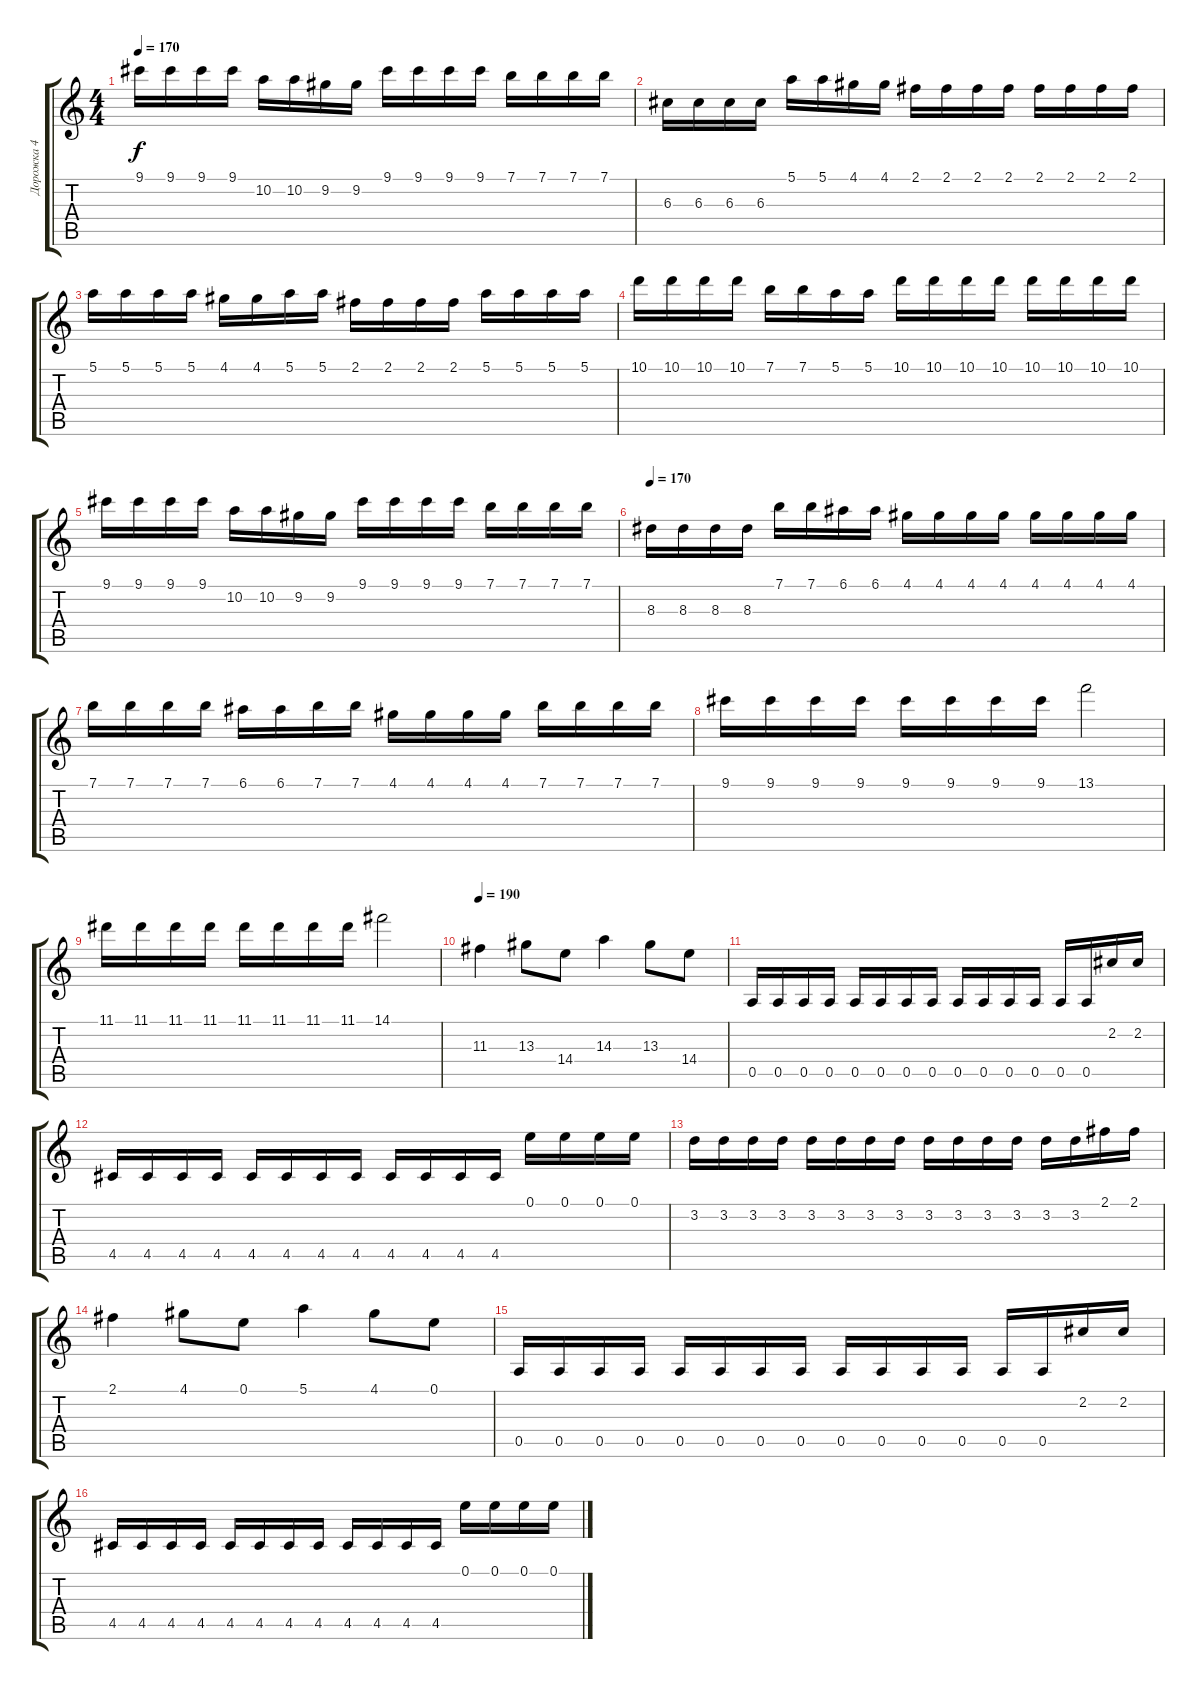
\track ("Дорожка 4" "Дорожка 4") {instrument distortionguitar}
\staff {score tabs}
\tuning (E4 B3 G3 D3 A2 E2) {hide}
\ts (4 4)
\tempo 170
\clef g2
\ks c
9.1.16{dy f} 9.1.16 9.1.16 9.1.16 10.2.16 10.2.16 9.2.16 9.2.16 9.1.16 9.1.16 9.1.16 9.1.16 7.1.16 7.1.16 7.1.16 7.1.16 |
6.3.16 6.3.16 6.3.16 6.3.16 5.1.16 5.1.16 4.1.16 4.1.16 2.1.16 2.1.16 2.1.16 2.1.16 2.1.16 2.1.16 2.1.16 2.1.16 |
5.1.16 5.1.16 5.1.16 5.1.16 4.1.16 4.1.16 5.1.16 5.1.16 2.1.16 2.1.16 2.1.16 2.1.16 5.1.16 5.1.16 5.1.16 5.1.16 |
10.1.16 10.1.16 10.1.16 10.1.16 7.1.16 7.1.16 5.1.16 5.1.16 10.1.16 10.1.16 10.1.16 10.1.16 10.1.16 10.1.16 10.1.16 10.1.16 |
9.1.16 9.1.16 9.1.16 9.1.16 10.2.16 10.2.16 9.2.16 9.2.16 9.1.16 9.1.16 9.1.16 9.1.16 7.1.16 7.1.16 7.1.16 7.1.16 |
\tempo 170
8.3.16 8.3.16 8.3.16 8.3.16 7.1.16 7.1.16 6.1.16 6.1.16 4.1.16 4.1.16 4.1.16 4.1.16 4.1.16 4.1.16 4.1.16 4.1.16 |
7.1.16 7.1.16 7.1.16 7.1.16 6.1.16 6.1.16 7.1.16 7.1.16 4.1.16 4.1.16 4.1.16 4.1.16 7.1.16 7.1.16 7.1.16 7.1.16 |
9.1.16 9.1.16 9.1.16 9.1.16 9.1.16 9.1.16 9.1.16 9.1.16 13.1.2 |
11.1.16 11.1.16 11.1.16 11.1.16 11.1.16 11.1.16 11.1.16 11.1.16 14.1.2 |
\tempo 190
11.3.4 13.3.8 14.4.8 14.3.4 13.3.8 14.4.8 |
0.5.16 0.5.16 0.5.16 0.5.16 0.5.16 0.5.16 0.5.16 0.5.16 0.5.16 0.5.16 0.5.16 0.5.16 0.5.16 0.5.16 2.2.16 2.2.16 |
4.5.16 4.5.16 4.5.16 4.5.16 4.5.16 4.5.16 4.5.16 4.5.16 4.5.16 4.5.16 4.5.16 4.5.16 0.1.16 0.1.16 0.1.16 0.1.16 |
3.2.16 3.2.16 3.2.16 3.2.16 3.2.16 3.2.16 3.2.16 3.2.16 3.2.16 3.2.16 3.2.16 3.2.16 3.2.16 3.2.16 2.1.16 2.1.16 |
2.1.4 4.1.8 0.1.8 5.1.4 4.1.8 0.1.8 |
0.5.16 0.5.16 0.5.16 0.5.16 0.5.16 0.5.16 0.5.16 0.5.16 0.5.16 0.5.16 0.5.16 0.5.16 0.5.16 0.5.16 2.2.16 2.2.16 |
4.5.16 4.5.16 4.5.16 4.5.16 4.5.16 4.5.16 4.5.16 4.5.16 4.5.16 4.5.16 4.5.16 4.5.16 0.1.16 0.1.16 0.1.16 0.1.16
